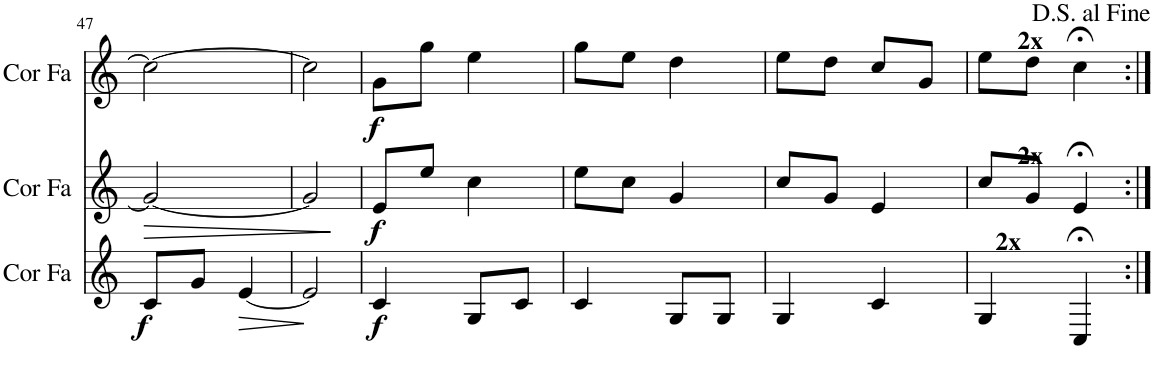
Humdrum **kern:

**kern	**dynam	**kern	**dynam	**kern	**dynam
*part3	*part3	*part2	*part2	*part1	*part1
*staff3	*staff3	*staff2	*staff2	*staff1	*staff1
*I"Cor 3	*	*I"Cor 2	*	*I"Cor 1	*
!!LO:PB:g=z
*clefG2	*	*clefG2	*	*clefG2	*
*Trd4c7	*	*Trd4c7	*	*Trd4c7	*
*k[]	*	*k[]	*	*k[]	*
*M2/4	*	*M2/4	*	*M2/4	*
=47	=47	=47	=47	=47	=47
!	!LO:DY:b	!	!LO:HP:b	!	!
8c/L	f	2g/_	>	2cc\_	.
8g/J	.	.	.	.	.
!	!LO:HP:b	!	!	!	!
[4e/	>	.	.	.	.
.	]	.	]	.	.
=48	=48	=48	=48	=48	=48
2e/]	.	2g/]	.	2cc\]	.
=49	=49	=49	=49	=49	=49
!	!LO:DY:b	!	!LO:DY:b	!	!LO:DY:b
4c/	f	8e/L	f	8g\L	f
.	.	8ee/J	.	8gg\J	.
8G/L	.	4cc\	.	4ee\	.
8c/J	.	.	.	.	.
=50	=50	=50	=50	=50	=50
4c/	.	8ee\L	.	8gg\L	.
.	.	8cc\J	.	8ee\J	.
8G/L	.	4g/	.	4dd\	.
8G/J	.	.	.	.	.
=51	=51	=51	=51	=51	=51
4G/	.	8cc/L	.	8ee\L	.
.	.	8g/J	.	8dd\J	.
4c/	.	4e/	.	8cc/L	.
.	.	.	.	8g/J	.
=52	=52	=52	=52	=52	=52
!LO:TX:a:B:t=2x	!	!	!	!	!
4G/	.	8cc/L	.	8ee\L	.
!	!	!	!	!LO:TX:a:B:t=2x	!
!	!	!LO:TX:a:B:t=2x	!	!	!
.	.	8g/J	.	8dd\J	.
4C;</	.	4e;</	.	4cc;<\	.
=:|!	=:|!	=:|!	=:|!	=:|!	=:|!
*-	*-	*-	*-	*-	*-
